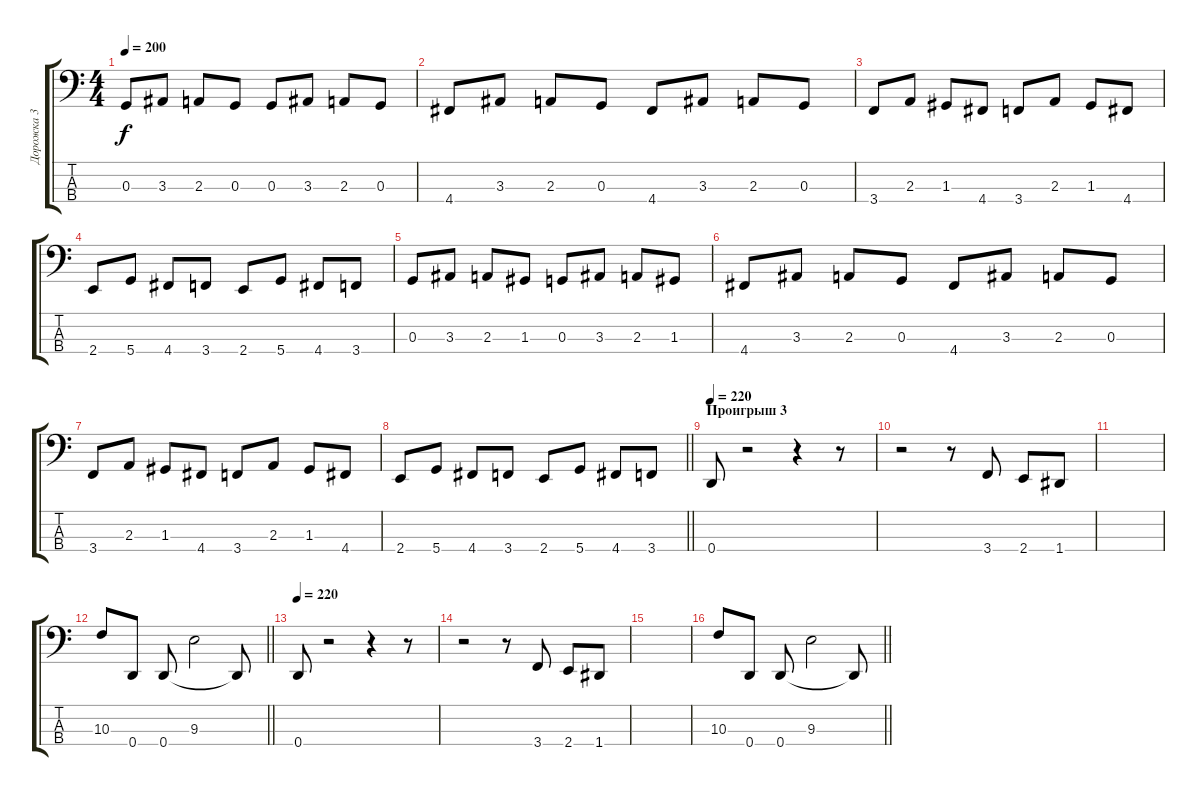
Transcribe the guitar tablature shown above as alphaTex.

\track ("Дорожка 3" "Дорожка 3") {instrument electricbasspick}
\staff {score tabs}
\tuning (F2 C2 G1 D1) {hide}
\ts (4 4)
\tempo 200
\clef f4
\ks c
0.3.8{dy f} 3.3.8 2.3.8 0.3.8 0.3.8 3.3.8 2.3.8 0.3.8 |
4.4.8 3.3.8 2.3.8 0.3.8 4.4.8 3.3.8 2.3.8 0.3.8 |
3.4.8 2.3.8 1.3.8 4.4.8 3.4.8 2.3.8 1.3.8 4.4.8 |
2.4.8 5.4.8 4.4.8 3.4.8 2.4.8 5.4.8 4.4.8 3.4.8 |
0.3.8 3.3.8 2.3.8 1.3.8 0.3.8 3.3.8 2.3.8 1.3.8 |
4.4.8 3.3.8 2.3.8 0.3.8 4.4.8 3.3.8 2.3.8 0.3.8 |
3.4.8 2.3.8 1.3.8 4.4.8 3.4.8 2.3.8 1.3.8 4.4.8 |
\barLineRight lightlight
2.4.8 5.4.8 4.4.8 3.4.8 2.4.8 5.4.8 4.4.8 3.4.8 |
\section ("" "Проигрыш 3")
\tempo 220
0.4.8 r.2 r.4 r.8 |
r.2 r.8 3.4.8 2.4.8 1.4.8 |
|
\barLineRight lightlight
10.3.8 0.4.8 0.4.8 9.3.2 0.4{t}.8 |
\section ("" "")
\tempo 220
0.4.8 r.2 r.4 r.8 |
r.2 r.8 3.4.8 2.4.8 1.4.8 |
|
\barLineRight lightlight
10.3.8 0.4.8 0.4.8 9.3.2 0.4{t}.8
